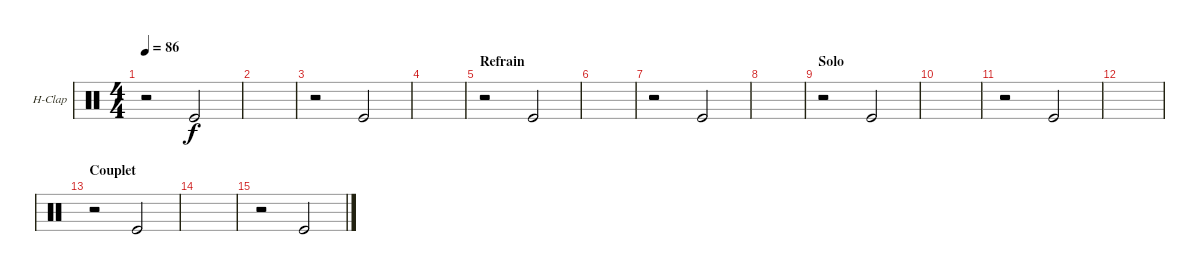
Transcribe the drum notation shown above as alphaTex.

\bracketExtendMode groupsimilarinstruments
\firstSystemTrackNameOrientation horizontal
\otherSystemsTrackNameOrientation horizontal
\track ("Nick Mason" "H-Clap") {multiBarRest instrument percussion}
\staff {score}
\articulation defaults
\ts (4 4)
\tempo 86
\clef neutral
\ks c
r.2{dy f} "Kick (hit)".2 |
|
r.2 "Kick (hit)".2 |
|
\section ("" "Refrain")
r.2 "Kick (hit)".2 |
|
r.2 "Kick (hit)".2 |
|
\section ("" "Solo")
r.2 "Kick (hit)".2 |
|
r.2 "Kick (hit)".2 |
|
\section ("" "Couplet")
r.2 "Kick (hit)".2 |
|
r.2 "Kick (hit)".2
